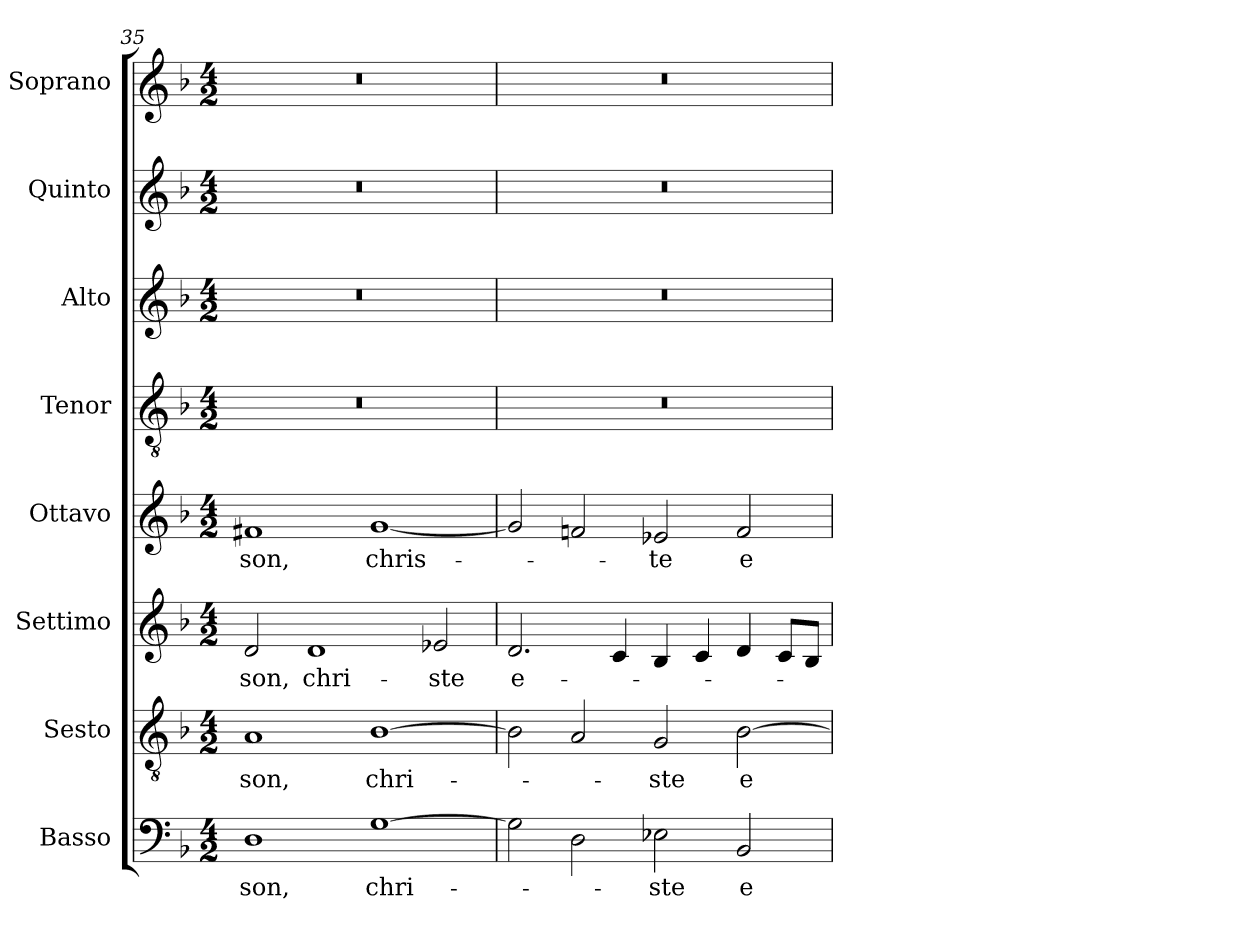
**kern	**text	**kern	**text	**kern	**text	**kern	**text	**kern	**kern	**kern	**kern
*part8	*part8	*part7	*part7	*part6	*part6	*part5	*part5	*part4	*part3	*part2	*part1
*staff8	*staff8	*staff7	*staff7	*staff6	*staff6	*staff5	*staff5	*staff4	*staff3	*staff2	*staff1
*I"Basso	*	*I"Sesto	*	*I"Settimo	*	*I"Ottavo	*	*I"Tenor	*I"Alto	*I"Quinto	*I"Soprano
*I'B.	*	*I'Ss.	*	*I'St.	*	*I'Ot.	*	*I'T.	*I'A.	*I'Q.	*I'S.
*clefF4	*	*clefGv2	*	*clefG2	*	*clefG2	*	*clefGv2	*clefG2	*clefG2	*clefG2
*	*	*ITrd7c12	*	*	*	*	*	*ITrd7c12	*	*	*
*k[b-]	*	*k[b-]	*	*k[b-]	*	*k[b-]	*	*k[b-]	*k[b-]	*k[b-]	*k[b-]
*F:	*	*F:	*	*F:	*	*F:	*	*F:	*F:	*F:	*F:
*M4/2	*	*M4/2	*	*M4/2	*	*M4/2	*	*M4/2	*M4/2	*M4/2	*M4/2
=35	=35	=35	=35	=35	=35	=35	=35	=35	=35	=35	=35
!	!LO:LY:b:color=#000000	!	!	!	!	!	!	!	!	!	!
!	!	!	!LO:LY:b:color=#000000	!	!	!	!	!	!	!	!
!	!	!	!	!	!LO:LY:b:color=#000000	!	!	!	!	!	!
!	!	!	!	!	!	!	!LO:LY:b:color=#000000	!LO:N:vis=1	!LO:N:vis=1	!LO:N:vis=1	!LO:N:vis=1
1Di	-son,	1AAi	-son,	2di/	-son,	1f#Xi	-son,	0r	0r	0r	0r
!	!	!	!	!	!LO:LY:b:color=#000000	!	!	!	!	!	!
.	.	.	.	1di	chri-	.	.	.	.	.	.
!	!LO:LY:b:color=#000000	!	!	!	!	!	!	!	!	!	!
!	!	!	!LO:LY:b:color=#000000	!	!	!	!	!	!	!	!
!	!	!	!	!	!	!	!LO:LY:b:color=#000000	!	!	!	!
[1Gi	chri-	[1BB-i	chri-	.	.	[1gi	chris-	.	.	.	.
!	!	!	!	!	!LO:LY:b:color=#000000	!	!	!	!	!	!
.	.	.	.	2e-Xi/	-ste	.	.	.	.	.	.
=36	=36	=36	=36	=36	=36	=36	=36	=36	=36	=36	=36
!	!	!	!	!	!LO:LY:b:color=#000000	!	!	!LO:N:vis=1	!LO:N:vis=1	!LO:N:vis=1	!LO:N:vis=1
2Gi\]	.	2BB-i\]	.	2.di/	e-	2gi/]	.	0r	0r	0r	0r
2Di\	.	2AAi/	.	.	.	2fni/	.	.	.	.	.
.	.	.	.	4ci/	.	.	.	.	.	.	.
!	!LO:LY:b:color=#000000	!	!	!	!	!	!	!	!	!	!
!	!	!	!LO:LY:b:color=#000000	!	!	!	!	!	!	!	!
!	!	!	!	!	!	!	!LO:LY:b:color=#000000	!	!	!	!
2E-Xi\	-ste	2GGi/	-ste	4B-i/	.	2e-Xi/	-te	.	.	.	.
.	.	.	.	4ci/	.	.	.	.	.	.	.
!	!LO:LY:b:color=#000000	!	!	!	!	!	!	!	!	!	!
!	!	!	!LO:LY:b:color=#000000	!	!	!	!	!	!	!	!
!	!	!	!	!	!	!	!LO:LY:b:color=#000000	!	!	!	!
2BB-i/	e-	[2BB-i\	e-	4di/	.	2fi/	e-	.	.	.	.
.	.	.	.	8ci/L	.	.	.	.	.	.	.
.	.	.	.	8B-i/J	.	.	.	.	.	.	.
=	=	=	=	=	=	=	=	=	=	=	=
*-	*-	*-	*-	*-	*-	*-	*-	*-	*-	*-	*-
